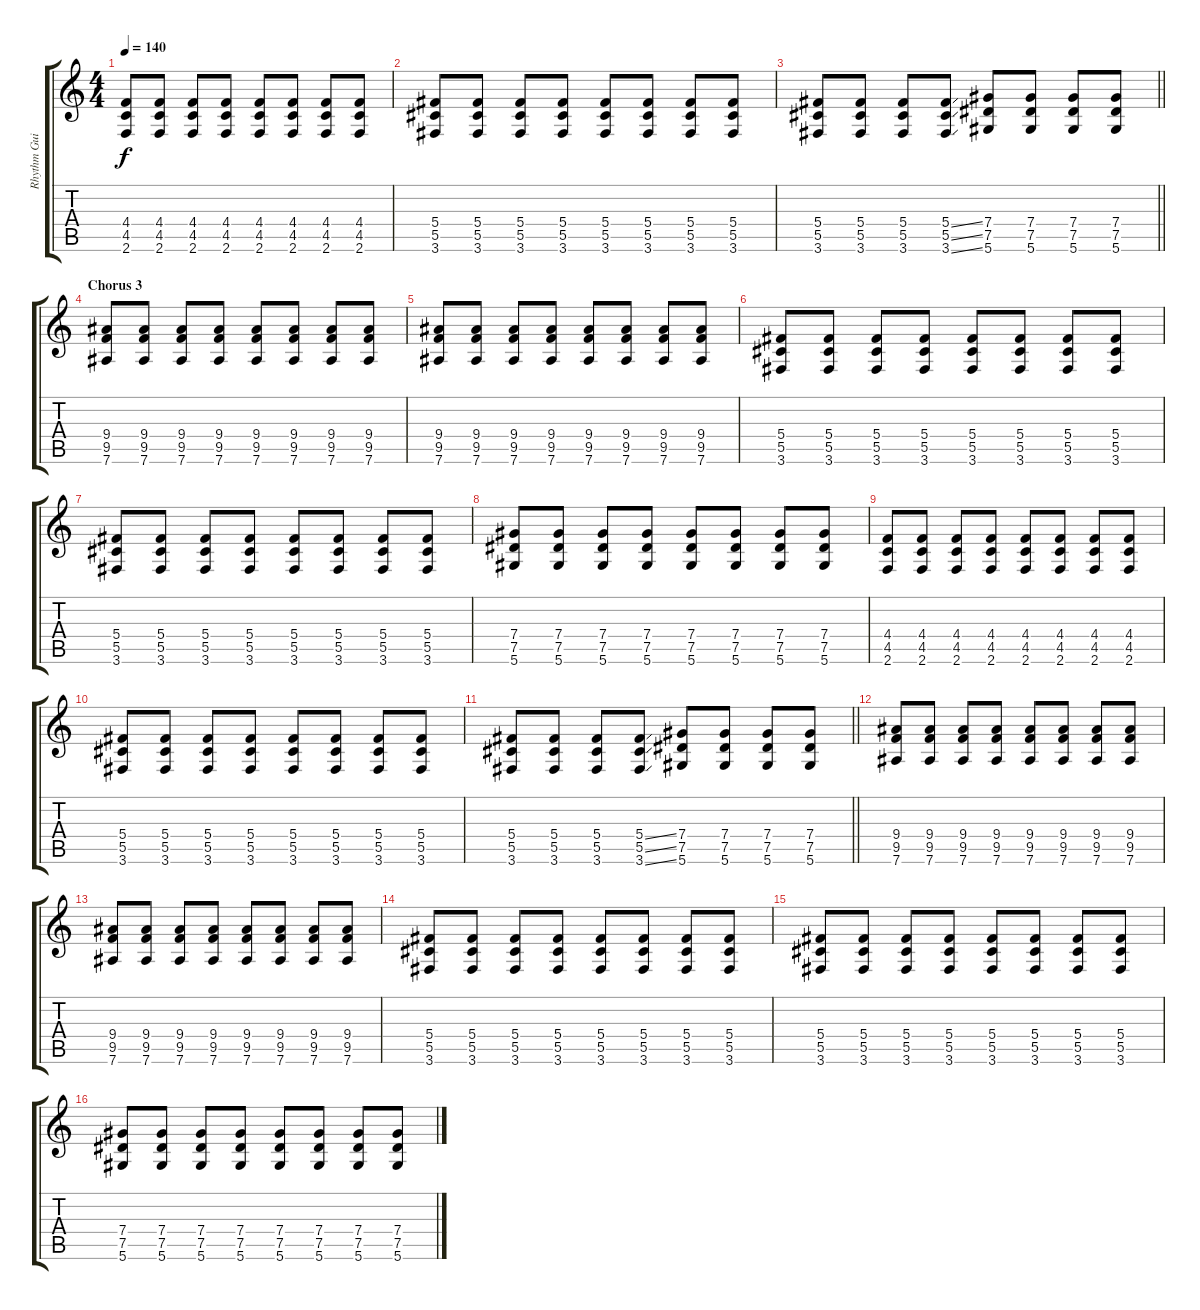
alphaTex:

\track ("Rhythm Guitar" "Rhythm Gui") {instrument electricguitarclean}
\staff {score tabs}
\tuning (Eb4 Bb3 Gb3 Db3 Ab2 Eb2) {hide}
\ts (4 4)
\tempo 140
\clef g2
\ks c
(4.4 4.5 2.6).8{dy f} (4.4 4.5 2.6).8 (4.4 4.5 2.6).8 (4.4 4.5 2.6).8 (4.4 4.5 2.6).8 (4.4 4.5 2.6).8 (4.4 4.5 2.6).8 (4.4 4.5 2.6).8 |
(5.4 5.5 3.6).8 (5.4 5.5 3.6).8 (5.4 5.5 3.6).8 (5.4 5.5 3.6).8 (5.4 5.5 3.6).8 (5.4 5.5 3.6).8 (5.4 5.5 3.6).8 (5.4 5.5 3.6).8 |
\barLineRight lightlight
(5.4 5.5 3.6).8 (5.4 5.5 3.6).8 (5.4 5.5 3.6).8 (5.4{ss} 5.5{ss} 3.6{ss}).8 (7.4 7.5 5.6).8 (7.4 7.5 5.6).8 (7.4 7.5 5.6).8 (7.4 7.5 5.6).8 |
\section ("" "Chorus 3")
(9.4 9.5 7.6).8 (9.4 9.5 7.6).8 (9.4 9.5 7.6).8 (9.4 9.5 7.6).8 (9.4 9.5 7.6).8 (9.4 9.5 7.6).8 (9.4 9.5 7.6).8 (9.4 9.5 7.6).8 |
(9.4 9.5 7.6).8 (9.4 9.5 7.6).8 (9.4 9.5 7.6).8 (9.4 9.5 7.6).8 (9.4 9.5 7.6).8 (9.4 9.5 7.6).8 (9.4 9.5 7.6).8 (9.4 9.5 7.6).8 |
(5.4 5.5 3.6).8 (5.4 5.5 3.6).8 (5.4 5.5 3.6).8 (5.4 5.5 3.6).8 (5.4 5.5 3.6).8 (5.4 5.5 3.6).8 (5.4 5.5 3.6).8 (5.4 5.5 3.6).8 |
(5.4 5.5 3.6).8 (5.4 5.5 3.6).8 (5.4 5.5 3.6).8 (5.4 5.5 3.6).8 (5.4 5.5 3.6).8 (5.4 5.5 3.6).8 (5.4 5.5 3.6).8 (5.4 5.5 3.6).8 |
(7.4 7.5 5.6).8 (7.4 7.5 5.6).8 (7.4 7.5 5.6).8 (7.4 7.5 5.6).8 (7.4 7.5 5.6).8 (7.4 7.5 5.6).8 (7.4 7.5 5.6).8 (7.4 7.5 5.6).8 |
(4.4 4.5 2.6).8 (4.4 4.5 2.6).8 (4.4 4.5 2.6).8 (4.4 4.5 2.6).8 (4.4 4.5 2.6).8 (4.4 4.5 2.6).8 (4.4 4.5 2.6).8 (4.4 4.5 2.6).8 |
(5.4 5.5 3.6).8 (5.4 5.5 3.6).8 (5.4 5.5 3.6).8 (5.4 5.5 3.6).8 (5.4 5.5 3.6).8 (5.4 5.5 3.6).8 (5.4 5.5 3.6).8 (5.4 5.5 3.6).8 |
\barLineRight lightlight
(5.4 5.5 3.6).8 (5.4 5.5 3.6).8 (5.4 5.5 3.6).8 (5.4{ss} 5.5{ss} 3.6{ss}).8 (7.4 7.5 5.6).8 (7.4 7.5 5.6).8 (7.4 7.5 5.6).8 (7.4 7.5 5.6).8 |
(9.4 9.5 7.6).8 (9.4 9.5 7.6).8 (9.4 9.5 7.6).8 (9.4 9.5 7.6).8 (9.4 9.5 7.6).8 (9.4 9.5 7.6).8 (9.4 9.5 7.6).8 (9.4 9.5 7.6).8 |
(9.4 9.5 7.6).8 (9.4 9.5 7.6).8 (9.4 9.5 7.6).8 (9.4 9.5 7.6).8 (9.4 9.5 7.6).8 (9.4 9.5 7.6).8 (9.4 9.5 7.6).8 (9.4 9.5 7.6).8 |
(5.4 5.5 3.6).8 (5.4 5.5 3.6).8 (5.4 5.5 3.6).8 (5.4 5.5 3.6).8 (5.4 5.5 3.6).8 (5.4 5.5 3.6).8 (5.4 5.5 3.6).8 (5.4 5.5 3.6).8 |
(5.4 5.5 3.6).8 (5.4 5.5 3.6).8 (5.4 5.5 3.6).8 (5.4 5.5 3.6).8 (5.4 5.5 3.6).8 (5.4 5.5 3.6).8 (5.4 5.5 3.6).8 (5.4 5.5 3.6).8 |
(7.4 7.5 5.6).8 (7.4 7.5 5.6).8 (7.4 7.5 5.6).8 (7.4 7.5 5.6).8 (7.4 7.5 5.6).8 (7.4 7.5 5.6).8 (7.4 7.5 5.6).8 (7.4 7.5 5.6).8
